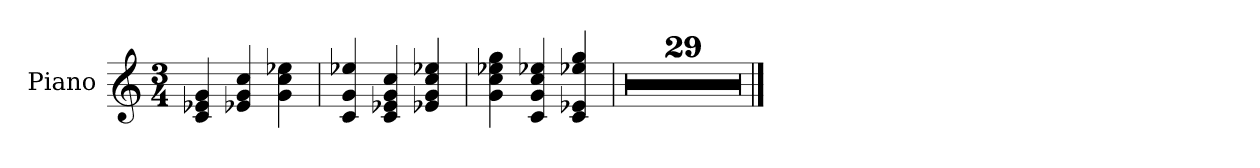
**kern
*part1
*staff1
*I"Piano
*I'Pno.
*clefG2
*k[]
*M3/4
=1
4c/ 4e-X/ 4g/
4e-X/ 4g/ 4cc/
4g\ 4cc\ 4ee-X\
=2
4c/ 4g/ 4ee-X/
4c/ 4e-X/ 4g/ 4cc/
4e-X/ 4g/ 4cc/ 4ee-X/
=3
4g\ 4cc\ 4ee-X\ 4gg\
4c/ 4g/ 4cc/ 4ee-X/
4c/ 4e-X/ 4ee-X/ 4gg/
=4
2.r
=5
2.r
=6
2.r
=7
2.r
=8
2.r
=9
2.r
=10
2.r
=11
2.r
=12
2.r
=13
2.r
=14
2.r
!!LO:LB:g=z
=15
2.r
=16
2.r
=17
2.r
=18
2.r
=19
2.r
=20
2.r
=21
2.r
=22
2.r
=23
2.r
=24
2.r
=25
2.r
=26
2.r
=27
2.r
=28
2.r
=29
2.r
=30
2.r
=31
2.r
=32
2.r
==
*-
